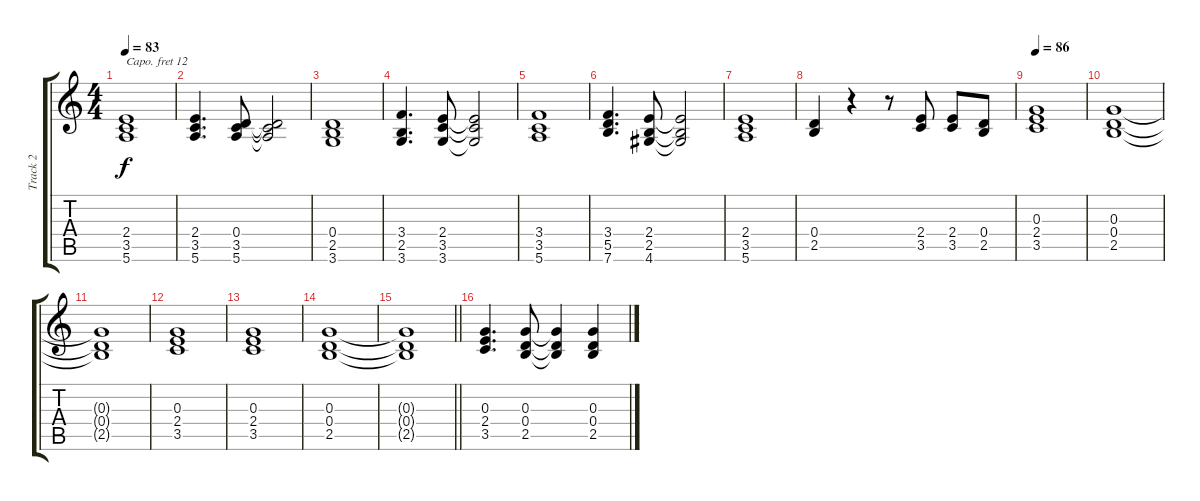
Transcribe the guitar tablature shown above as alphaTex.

\track ("Track 2" "Track 2") {instrument stringensemble1}
\staff {score tabs}
\capo 12
\tuning (E4 B3 G3 D3 A2 E2) {hide}
\ts (4 4)
\tempo 83
\clef g2
\ks c
(2.4 3.5 5.6).1{dy f} |
(2.4 3.5 5.6).4{d} (0.4 3.5 5.6).8 (0.4{t} 3.5{t} 5.6{t}).2 |
(0.4 2.5 3.6).1 |
(3.4 2.5 3.6).4{d} (2.4 3.5 3.6).8 (2.4{t} 3.5{t} 3.6{t}).2 |
(3.4 3.5 5.6).1 |
(3.4 5.5 7.6).4{d} (2.4 2.5 4.6).8 (2.4{t} 2.5{t} 4.6{t}).2 |
(2.4 3.5 5.6).1 |
(0.4 2.5).4 r.4 r.8 (2.4 3.5).8 (2.4 3.5).8 (0.4 2.5).8 |
\tempo 86
(0.3 2.4 3.5).1 |
(0.3 0.4 2.5).1 |
(0.3{t} 0.4{t} 2.5{t}).1 |
(0.3 2.4 3.5).1 |
(0.3 2.4 3.5).1 |
(0.3 0.4 2.5).1 |
\barLineRight lightlight
(0.3{t} 0.4{t} 2.5{t}).1 |
(0.3 2.4 3.5).4{d} (0.3 0.4 2.5).8 (0.3{t} 0.4{t} 2.5{t}).4 (0.3 0.4 2.5).4
